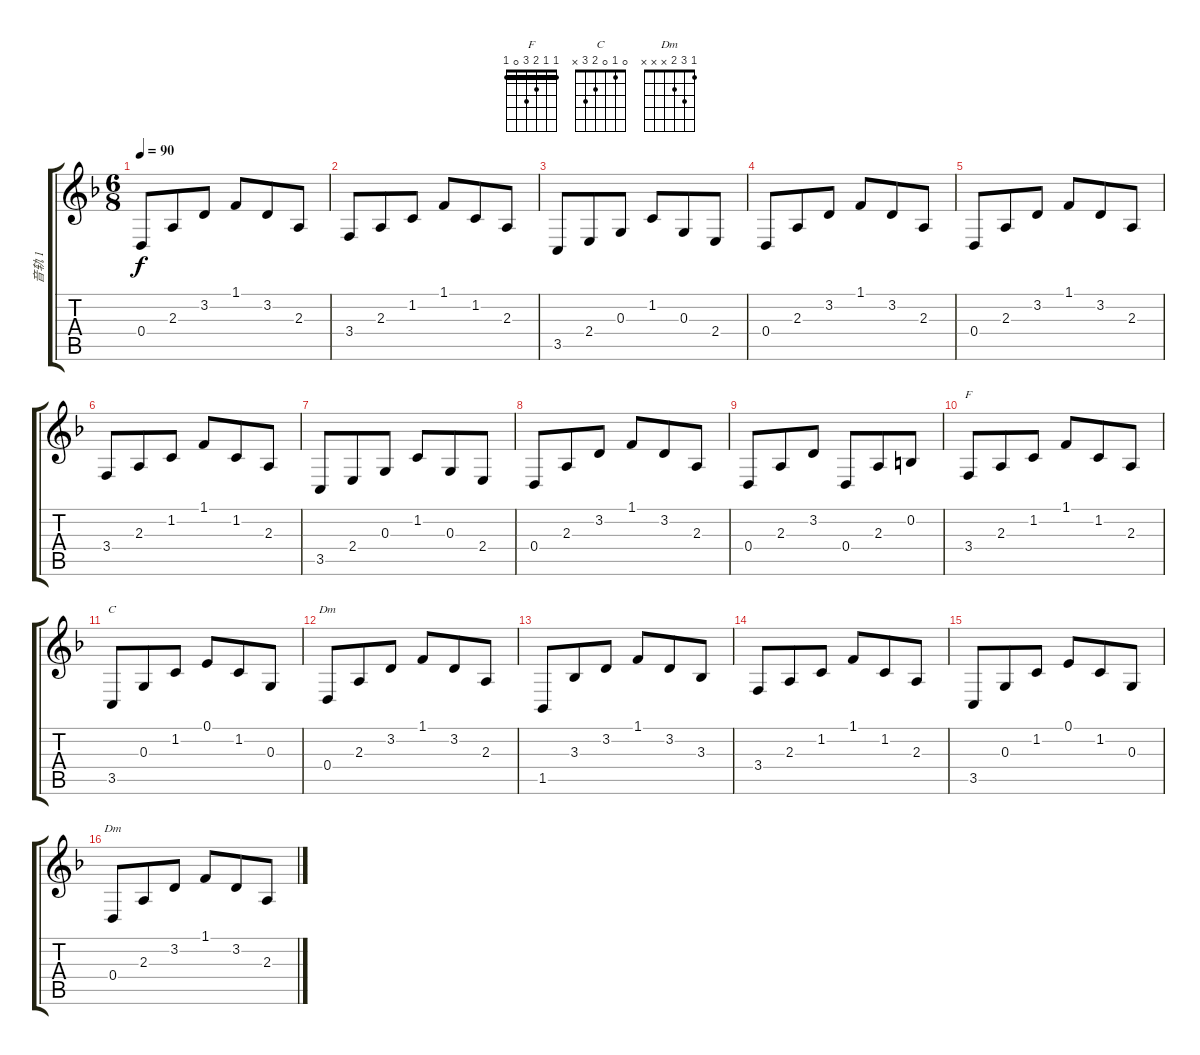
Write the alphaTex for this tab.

\track ("音轨 1" "音轨 1") {instrument brightacousticpiano}
\staff {score tabs}
\tuning (E4 B3 G3 D3 A2 E2) {hide}
\chord ("F" 1 1 2 3 0 1) {barre 1}
\chord ("C" 0 1 0 2 3 x)
\chord ("Dm" 1 3 2 0 x x)
\chord ("Dm" 1 3 2 x x x)
\ts (6 8)
\tempo 90
\clef g2
\ks dminor
0.4.8{dy f} 2.3.8 3.2.8 1.1.8 3.2.8 2.3.8 |
3.4.8 2.3.8 1.2.8 1.1.8 1.2.8 2.3.8 |
3.5.8 2.4.8 0.3.8 1.2.8 0.3.8 2.4.8 |
0.4.8 2.3.8 3.2.8 1.1.8 3.2.8 2.3.8 |
0.4.8 2.3.8 3.2.8 1.1.8 3.2.8 2.3.8 |
3.4.8 2.3.8 1.2.8 1.1.8 1.2.8 2.3.8 |
3.5.8 2.4.8 0.3.8 1.2.8 0.3.8 2.4.8 |
0.4.8 2.3.8 3.2.8 1.1.8 3.2.8 2.3.8 |
0.4.8 2.3.8 3.2.8 0.4.8 2.3.8 0.2.8 |
3.4.8{ch "F"} 2.3.8 1.2.8 1.1.8 1.2.8 2.3.8 |
3.5.8{ch "C"} 0.3.8 1.2.8 0.1.8 1.2.8 0.3.8 |
0.4.8{ch "Dm"} 2.3.8 3.2.8 1.1.8 3.2.8 2.3.8 |
1.5.8 3.3.8 3.2.8 1.1.8 3.2.8 3.3.8 |
3.4.8 2.3.8 1.2.8 1.1.8 1.2.8 2.3.8 |
3.5.8 0.3.8 1.2.8 0.1.8 1.2.8 0.3.8 |
0.4.8{ch "Dm"} 2.3.8 3.2.8 1.1.8 3.2.8 2.3.8
